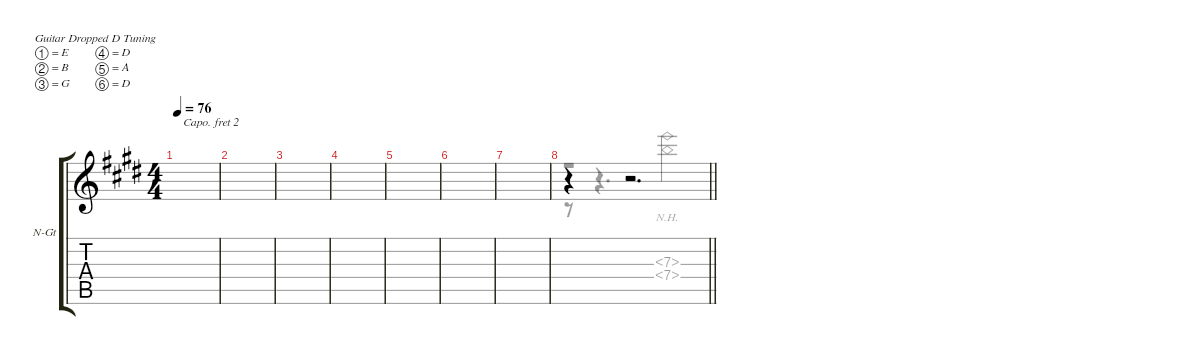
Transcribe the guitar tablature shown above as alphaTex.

\defaultSystemsLayout 4
\hideDynamics
\bracketExtendMode groupsimilarinstruments
\firstSystemTrackNameOrientation horizontal
\otherSystemsTrackNameOrientation horizontal
\track ("Nylon Guitar" "N-Gt") {instrument acousticguitarnylon}
\staff {score tabs}
\capo 2
\tuning (E4 B3 G3 D3 A2 D2)
\voice
\ts (4 4)
\tempo 76
\clef g2
\ks e
|
|
|
|
|
\scale
0.457223 |
\scale
0.375573 |
\barLineRight lightlight
r.4{beam Up} r.2{d beam Up} |
|
|
|
|
|
|
|
\voice
\clef g2
\ottava regular
\simile none
\ks e
|
|
|
|
|
\scale
0.457223 |
\scale
0.375573 |
\barLineRight lightlight
r.1{beam Down} |
|
|
|
|
|
|
|
\voice
\clef g2
\ottava regular
\simile none
\ks e
|
|
|
|
|
\scale
0.457223 |
\scale
0.375573 |
\barLineRight lightlight
r.8{beam Down} r.4{d beam Down} (7.4{nh acc forcenatural} 7.3{nh acc forcenatural}).2{beam Down} |
|
|
|
|
|
|
|
